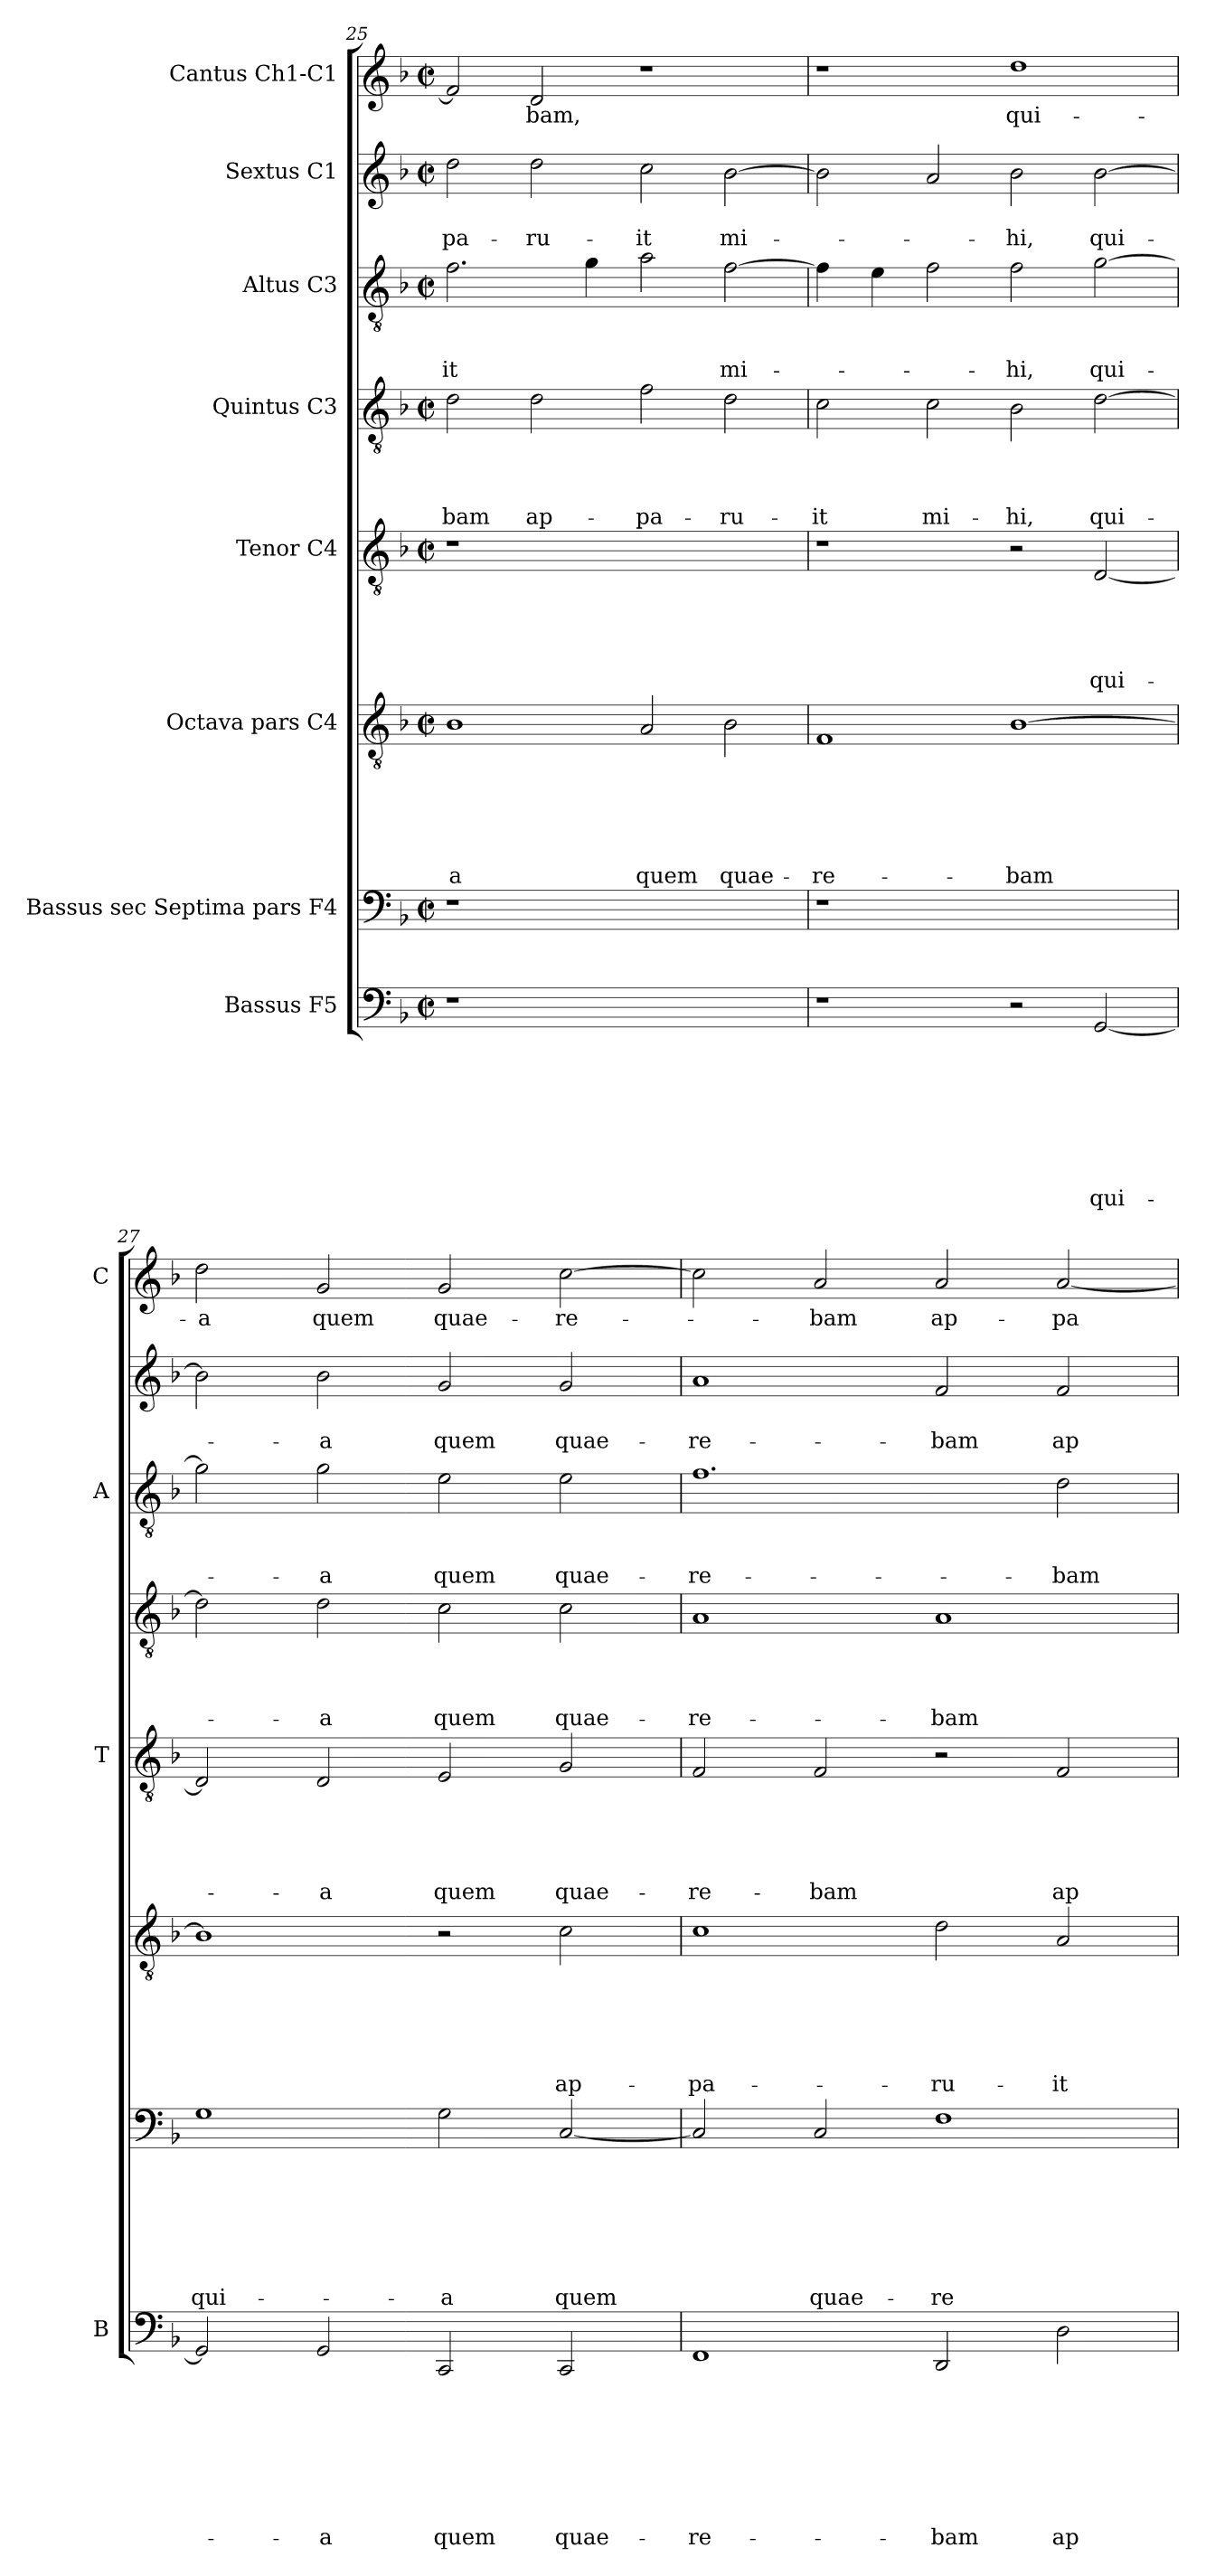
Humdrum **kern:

**kern	**text	**text	**text	**text	**text	**text	**text	**text	**kern	**text	**text	**text	**text	**text	**text	**text	**kern	**text	**text	**text	**text	**text	**text	**kern	**text	**text	**text	**text	**text	**kern	**text	**text	**text	**text	**kern	**text	**text	**text	**kern	**text	**text	**kern	**text
*part8	*part8	*part8	*part8	*part8	*part8	*part8	*part8	*part8	*part7	*part7	*part7	*part7	*part7	*part7	*part7	*part7	*part6	*part6	*part6	*part6	*part6	*part6	*part6	*part5	*part5	*part5	*part5	*part5	*part5	*part4	*part4	*part4	*part4	*part4	*part3	*part3	*part3	*part3	*part2	*part2	*part2	*part1	*part1
*staff8	*staff8	*staff8	*staff8	*staff8	*staff8	*staff8	*staff8	*staff8	*staff7	*staff7	*staff7	*staff7	*staff7	*staff7	*staff7	*staff7	*staff6	*staff6	*staff6	*staff6	*staff6	*staff6	*staff6	*staff5	*staff5	*staff5	*staff5	*staff5	*staff5	*staff4	*staff4	*staff4	*staff4	*staff4	*staff3	*staff3	*staff3	*staff3	*staff2	*staff2	*staff2	*staff1	*staff1
*I"Bassus F5	*	*	*	*	*	*	*	*	*I"Bassus sec Septima pars F4	*	*	*	*	*	*	*	*I"Octava pars C4	*	*	*	*	*	*	*I"Tenor C4	*	*	*	*	*	*I"Quintus C3	*	*	*	*	*I"Altus C3	*	*	*	*I"Sextus C1	*	*	*I"Cantus Ch1-C1	*
*I'B	*	*	*	*	*	*	*	*	*	*	*	*	*	*	*	*	*	*	*	*	*	*	*	*I'T	*	*	*	*	*	*	*	*	*	*	*I'A	*	*	*	*	*	*	*I'C	*
*clefF4	*	*	*	*	*	*	*	*	*clefF4	*	*	*	*	*	*	*	*clefGv2	*	*	*	*	*	*	*clefGv2	*	*	*	*	*	*clefGv2	*	*	*	*	*clefGv2	*	*	*	*clefG2	*	*	*clefG2	*
*k[b-]	*	*	*	*	*	*	*	*	*k[b-]	*	*	*	*	*	*	*	*k[b-]	*	*	*	*	*	*	*k[b-]	*	*	*	*	*	*k[b-]	*	*	*	*	*k[b-]	*	*	*	*k[b-]	*	*	*k[b-]	*
*F:	*	*	*	*	*	*	*	*	*F:	*	*	*	*	*	*	*	*F:	*	*	*	*	*	*	*F:	*	*	*	*	*	*F:	*	*	*	*	*F:	*	*	*	*F:	*	*	*F:	*
*M2/2	*	*	*	*	*	*	*	*	*M2/2	*	*	*	*	*	*	*	*M2/2	*	*	*	*	*	*	*M2/2	*	*	*	*	*	*M2/2	*	*	*	*	*M2/2	*	*	*	*M2/2	*	*	*M2/2	*
*met(c|)	*	*	*	*	*	*	*	*	*met(c|)	*	*	*	*	*	*	*	*met(c|)	*	*	*	*	*	*	*met(c|)	*	*	*	*	*	*met(c|)	*	*	*	*	*met(c|)	*	*	*	*met(c|)	*	*	*met(c|)	*
=25	=25	=25	=25	=25	=25	=25	=25	=25	=25	=25	=25	=25	=25	=25	=25	=25	=25	=25	=25	=25	=25	=25	=25	=25	=25	=25	=25	=25	=25	=25	=25	=25	=25	=25	=25	=25	=25	=25	=25	=25	=25	=25	=25
!	!	!	!	!	!	!	!	!	!	!	!	!	!	!	!	!	!	!	!	!	!	!	!LO:LY:b	!	!	!	!	!	!	!	!	!	!	!LO:LY:b	!	!	!	!LO:LY:b	!	!	!LO:LY:b	!	!
1r	.	.	.	.	.	.	.	.	1r	.	.	.	.	.	.	.	1B-	.	.	.	.	.	-a	1r	.	.	.	.	.	2d\	.	.	.	-bam	2.f\	.	.	-it	2dd\	.	-pa-	2f/]	.
!	!	!	!	!	!	!	!	!	!	!	!	!	!	!	!	!	!	!	!	!	!	!	!	!	!	!	!	!	!	!	!	!	!	!LO:LY:b	!	!	!	!	!	!	!LO:LY:b	!	!LO:LY:b
.	.	.	.	.	.	.	.	.	.	.	.	.	.	.	.	.	.	.	.	.	.	.	.	.	.	.	.	.	.	2d\	.	.	.	ap-	.	.	.	.	2dd\	.	-ru-	2d/	-bam,
.	.	.	.	.	.	.	.	.	.	.	.	.	.	.	.	.	.	.	.	.	.	.	.	.	.	.	.	.	.	.	.	.	.	.	4g\	.	.	.	.	.	.	.	.
!	!	!	!	!	!	!	!	!	!	!	!	!	!	!	!	!	!	!	!	!	!	!	!LO:LY:b	!	!	!	!	!	!	!	!	!	!	!LO:LY:b	!	!	!	!	!	!	!LO:LY:b	!	!
1ryy	.	.	.	.	.	.	.	.	1ryy	.	.	.	.	.	.	.	2A/	.	.	.	.	.	quem	1ryy	.	.	.	.	.	2f\	.	.	.	-pa-	2a\	.	.	.	2cc\	.	-it	1r	.
!	!	!	!	!	!	!	!	!	!	!	!	!	!	!	!	!	!	!	!	!	!	!	!LO:LY:b	!	!	!	!	!	!	!	!	!	!	!LO:LY:b	!	!	!	!LO:LY:b	!	!	!LO:LY:b	!	!
.	.	.	.	.	.	.	.	.	.	.	.	.	.	.	.	.	2B-\	.	.	.	.	.	quae-	.	.	.	.	.	.	2d\	.	.	.	-ru-	[2f\	.	.	mi-	[2b-\	.	mi-	.	.
=26	=26	=26	=26	=26	=26	=26	=26	=26	=26	=26	=26	=26	=26	=26	=26	=26	=26	=26	=26	=26	=26	=26	=26	=26	=26	=26	=26	=26	=26	=26	=26	=26	=26	=26	=26	=26	=26	=26	=26	=26	=26	=26	=26
!	!	!	!	!	!	!	!	!	!	!	!	!	!	!	!	!	!	!	!	!	!	!	!LO:LY:b	!	!	!	!	!	!	!	!	!	!	!LO:LY:b	!	!	!	!	!	!	!	!	!
1r	.	.	.	.	.	.	.	.	1r	.	.	.	.	.	.	.	1F	.	.	.	.	.	-re-	1r	.	.	.	.	.	2c\	.	.	.	-it	4f\]	.	.	.	2b-\]	.	.	1r	.
.	.	.	.	.	.	.	.	.	.	.	.	.	.	.	.	.	.	.	.	.	.	.	.	.	.	.	.	.	.	.	.	.	.	.	4e\	.	.	.	.	.	.	.	.
!	!	!	!	!	!	!	!	!	!	!	!	!	!	!	!	!	!	!	!	!	!	!	!	!	!	!	!	!	!	!	!	!	!	!LO:LY:b	!	!	!	!	!	!	!	!	!
.	.	.	.	.	.	.	.	.	.	.	.	.	.	.	.	.	.	.	.	.	.	.	.	.	.	.	.	.	.	2c\	.	.	.	mi-	2f\	.	.	.	2a/	.	.	.	.
!	!	!	!	!	!	!	!	!	!	!	!	!	!	!	!	!	!	!	!	!	!	!	!LO:LY:b	!	!	!	!	!	!	!	!	!	!	!LO:LY:b	!	!	!	!LO:LY:b	!	!	!LO:LY:b	!	!LO:LY:b
2r	.	.	.	.	.	.	.	.	1ryy	.	.	.	.	.	.	.	[1B-	.	.	.	.	.	-bam	2r	.	.	.	.	.	2B-\	.	.	.	-hi,	2f\	.	.	-hi,	2b-\	.	-hi,	1dd	qui-
!	!	!	!	!	!	!	!	!LO:LY:b	!	!	!	!	!	!	!	!	!	!	!	!	!	!	!	!	!	!	!	!	!LO:LY:b	!	!	!	!	!LO:LY:b	!	!	!	!LO:LY:b	!	!	!LO:LY:b	!	!
[2GG/	.	.	.	.	.	.	.	qui-	.	.	.	.	.	.	.	.	.	.	.	.	.	.	.	[2D/	.	.	.	.	qui-	[2d\	.	.	.	qui-	[2g\	.	.	qui-	[2b-\	.	qui-	.	.
=27	=27	=27	=27	=27	=27	=27	=27	=27	=27	=27	=27	=27	=27	=27	=27	=27	=27	=27	=27	=27	=27	=27	=27	=27	=27	=27	=27	=27	=27	=27	=27	=27	=27	=27	=27	=27	=27	=27	=27	=27	=27	=27	=27
!	!	!	!	!	!	!	!	!	!	!	!	!	!	!	!	!LO:LY:b	!	!	!	!	!	!	!	!	!	!	!	!	!	!	!	!	!	!	!	!	!	!	!	!	!	!	!LO:LY:b
2GG/]	.	.	.	.	.	.	.	.	1G	.	.	.	.	.	.	qui-	1B-]	.	.	.	.	.	.	2D/]	.	.	.	.	.	2d\]	.	.	.	.	2g\]	.	.	.	2b-\]	.	.	2dd\	-a
!	!	!	!	!	!	!	!	!LO:LY:b	!	!	!	!	!	!	!	!	!	!	!	!	!	!	!	!	!	!	!	!	!LO:LY:b	!	!	!	!	!LO:LY:b	!	!	!	!LO:LY:b	!	!	!LO:LY:b	!	!LO:LY:b
2GG/	.	.	.	.	.	.	.	-a	.	.	.	.	.	.	.	.	.	.	.	.	.	.	.	2D/	.	.	.	.	-a	2d\	.	.	.	-a	2g\	.	.	-a	2b-\	.	-a	2g/	quem
!	!	!	!	!	!	!	!	!LO:LY:b	!	!	!	!	!	!	!	!LO:LY:b	!	!	!	!	!	!	!	!	!	!	!	!	!LO:LY:b	!	!	!	!	!LO:LY:b	!	!	!	!LO:LY:b	!	!	!LO:LY:b	!	!LO:LY:b
2CC/	.	.	.	.	.	.	.	quem	2G\	.	.	.	.	.	.	-a	2r	.	.	.	.	.	.	2E/	.	.	.	.	quem	2c\	.	.	.	quem	2e\	.	.	quem	2g/	.	quem	2g/	quae-
!	!	!	!	!	!	!	!	!LO:LY:b	!	!	!	!	!	!	!	!LO:LY:b	!	!	!	!	!	!	!LO:LY:b	!	!	!	!	!	!LO:LY:b	!	!	!	!	!LO:LY:b	!	!	!	!LO:LY:b	!	!	!LO:LY:b	!	!LO:LY:b
2CC/	.	.	.	.	.	.	.	quae-	[2C/	.	.	.	.	.	.	quem	2c\	.	.	.	.	.	ap-	2G/	.	.	.	.	quae-	2c\	.	.	.	quae-	2e\	.	.	quae-	2g/	.	quae-	[2cc\	-re-
=28	=28	=28	=28	=28	=28	=28	=28	=28	=28	=28	=28	=28	=28	=28	=28	=28	=28	=28	=28	=28	=28	=28	=28	=28	=28	=28	=28	=28	=28	=28	=28	=28	=28	=28	=28	=28	=28	=28	=28	=28	=28	=28	=28
!	!	!	!	!	!	!	!	!LO:LY:b	!	!	!	!	!	!	!	!	!	!	!	!	!	!	!LO:LY:b	!	!	!	!	!	!LO:LY:b	!	!	!	!	!LO:LY:b	!	!	!	!LO:LY:b	!	!	!LO:LY:b	!	!
1FF	.	.	.	.	.	.	.	-re-	2C/]	.	.	.	.	.	.	.	1c	.	.	.	.	.	-pa-	2F/	.	.	.	.	-re-	1A	.	.	.	-re-	1.f	.	.	-re-	1a	.	-re-	2cc\]	.
!	!	!	!	!	!	!	!	!	!	!	!	!	!	!	!	!LO:LY:b	!	!	!	!	!	!	!	!	!	!	!	!	!LO:LY:b	!	!	!	!	!	!	!	!	!	!	!	!	!	!LO:LY:b
.	.	.	.	.	.	.	.	.	2C/	.	.	.	.	.	.	quae-	.	.	.	.	.	.	.	2F/	.	.	.	.	-bam	.	.	.	.	.	.	.	.	.	.	.	.	2a/	-bam
!	!	!	!	!	!	!	!	!LO:LY:b	!	!	!	!	!	!	!	!LO:LY:b	!	!	!	!	!	!	!LO:LY:b	!	!	!	!	!	!	!	!	!	!	!LO:LY:b	!	!	!	!	!	!	!LO:LY:b	!	!LO:LY:b
2DD/	.	.	.	.	.	.	.	-bam	1F	.	.	.	.	.	.	-re-	2d\	.	.	.	.	.	-ru-	2r	.	.	.	.	.	1A	.	.	.	-bam	.	.	.	.	2f/	.	-bam	2a/	ap-
!	!	!	!	!	!	!	!	!LO:LY:b	!	!	!	!	!	!	!	!	!	!	!	!	!	!	!LO:LY:b	!	!	!	!	!	!LO:LY:b	!	!	!	!	!	!	!	!	!LO:LY:b	!	!	!LO:LY:b	!	!LO:LY:b
2D\	.	.	.	.	.	.	.	ap-	.	.	.	.	.	.	.	.	2A/	.	.	.	.	.	-it	2F/	.	.	.	.	ap-	.	.	.	.	.	2d\	.	.	-bam	2f/	.	ap-	[2a/	-pa-
=	=	=	=	=	=	=	=	=	=	=	=	=	=	=	=	=	=	=	=	=	=	=	=	=	=	=	=	=	=	=	=	=	=	=	=	=	=	=	=	=	=	=	=
*-	*-	*-	*-	*-	*-	*-	*-	*-	*-	*-	*-	*-	*-	*-	*-	*-	*-	*-	*-	*-	*-	*-	*-	*-	*-	*-	*-	*-	*-	*-	*-	*-	*-	*-	*-	*-	*-	*-	*-	*-	*-	*-	*-
